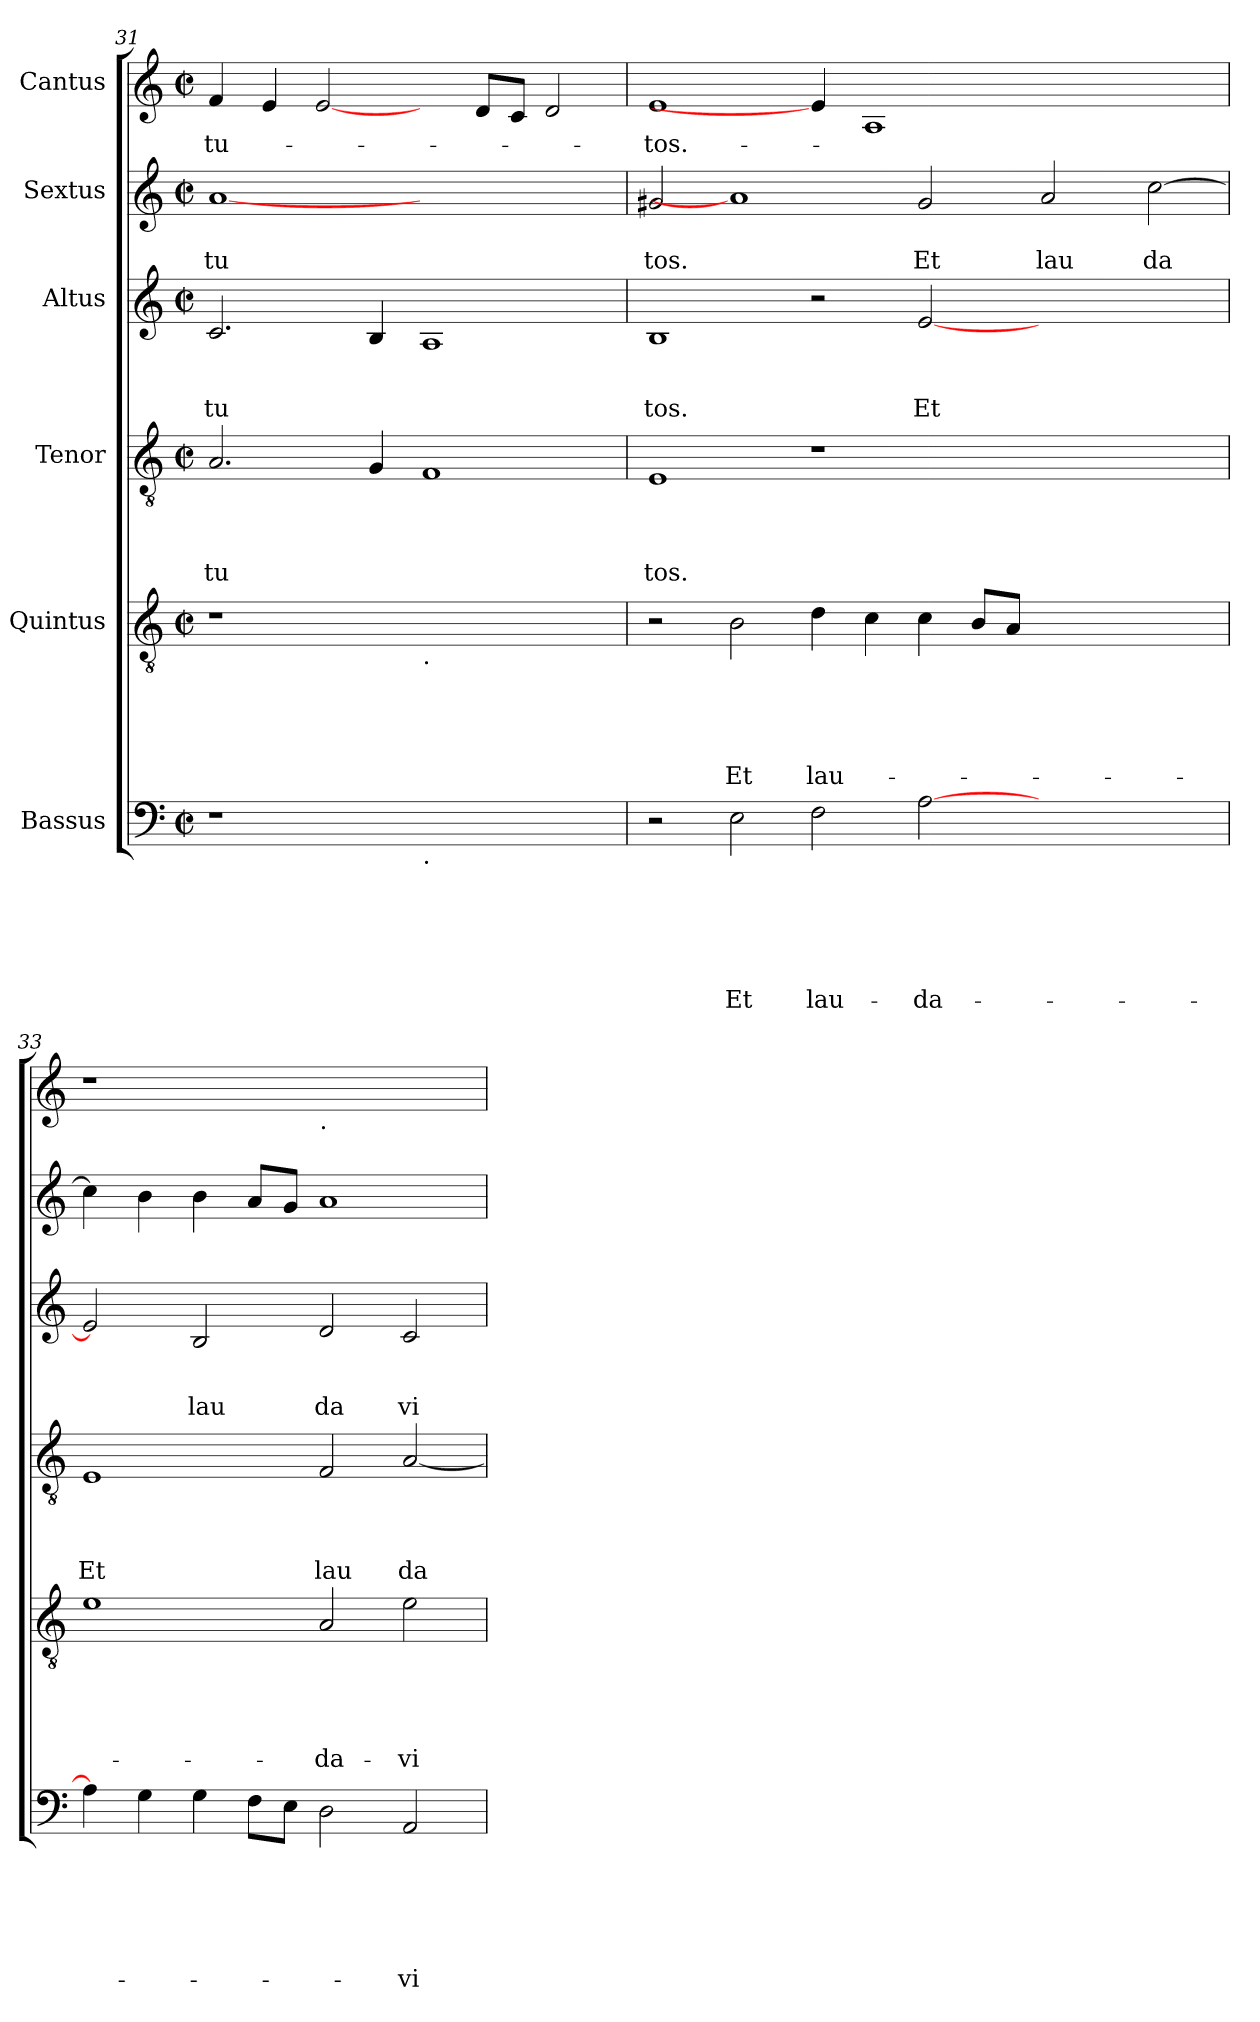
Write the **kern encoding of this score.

**kern	**text	**text	**text	**text	**text	**text	**kern	**text	**text	**text	**text	**text	**kern	**text	**text	**text	**text	**kern	**text	**text	**text	**kern	**text	**text	**kern	**text
*part6	*part6	*part6	*part6	*part6	*part6	*part6	*part5	*part5	*part5	*part5	*part5	*part5	*part4	*part4	*part4	*part4	*part4	*part3	*part3	*part3	*part3	*part2	*part2	*part2	*part1	*part1
*staff6	*staff6	*staff6	*staff6	*staff6	*staff6	*staff6	*staff5	*staff5	*staff5	*staff5	*staff5	*staff5	*staff4	*staff4	*staff4	*staff4	*staff4	*staff3	*staff3	*staff3	*staff3	*staff2	*staff2	*staff2	*staff1	*staff1
*I"Bassus	*	*	*	*	*	*	*I"Quintus	*	*	*	*	*	*I"Tenor	*	*	*	*	*I"Altus	*	*	*	*I"Sextus	*	*	*I"Cantus	*
*clefF4	*	*	*	*	*	*	*clefGv2	*	*	*	*	*	*clefGv2	*	*	*	*	*clefG2	*	*	*	*clefG2	*	*	*clefG2	*
*k[]	*	*	*	*	*	*	*k[]	*	*	*	*	*	*k[]	*	*	*	*	*k[]	*	*	*	*k[]	*	*	*k[]	*
*C:	*	*	*	*	*	*	*C:	*	*	*	*	*	*C:	*	*	*	*	*C:	*	*	*	*C:	*	*	*C:	*
*M2/2	*	*	*	*	*	*	*M2/2	*	*	*	*	*	*M2/2	*	*	*	*	*M2/2	*	*	*	*M2/2	*	*	*M2/2	*
*met(c|)	*	*	*	*	*	*	*met(c|)	*	*	*	*	*	*met(c|)	*	*	*	*	*met(c|)	*	*	*	*met(c|)	*	*	*met(c|)	*
=31	=31	=31	=31	=31	=31	=31	=31	=31	=31	=31	=31	=31	=31	=31	=31	=31	=31	=31	=31	=31	=31	=31	=31	=31	=31	=31
!	!	!	!	!	!	!	!	!	!	!	!	!	!	!	!	!	!LO:LY:b	!	!	!	!LO:LY:b	!	!	!LO:LY:b	!	!LO:LY:b
1r	.	.	.	.	.	.	1r	.	.	.	.	.	2.A/	.	.	.	tu	2.c/	.	.	tu	[1a	.	tu	4f/	-tu-
.	.	.	.	.	.	.	.	.	.	.	.	.	.	.	.	.	.	.	.	.	.	.	.	.	4e/	.
.	.	.	.	.	.	.	.	.	.	.	.	.	.	.	.	.	.	.	.	.	.	.	.	.	[2e/	.
.	.	.	.	.	.	.	.	.	.	.	.	.	4G/	.	.	.	.	4B/	.	.	.	.	.	.	.	.
!	!	!	!	!	!	!	!LO:TX:b:t=.	!	!	!	!	!	!	!	!	!	!	!	!	!	!	!	!	!	!	!
!LO:TX:b:t=.	!	!	!	!	!	!	!	!	!	!	!	!	!	!	!	!	!	!	!	!	!	!	!	!	!	!
1ryy	.	.	.	.	.	.	1ryy	.	.	.	.	.	1F	.	.	.	.	1A	.	.	.	1ryy	.	.	4ryy	.
.	.	.	.	.	.	.	.	.	.	.	.	.	.	.	.	.	.	.	.	.	.	.	.	.	8d/L	.
.	.	.	.	.	.	.	.	.	.	.	.	.	.	.	.	.	.	.	.	.	.	.	.	.	8c/J	.
.	.	.	.	.	.	.	.	.	.	.	.	.	.	.	.	.	.	.	.	.	.	.	.	.	2d/	.
=32	=32	=32	=32	=32	=32	=32	=32	=32	=32	=32	=32	=32	=32	=32	=32	=32	=32	=32	=32	=32	=32	=32	=32	=32	=32	=32
!	!	!	!	!	!	!	!	!	!	!	!	!	!	!	!	!	!LO:LY:b	!	!	!	!LO:LY:b	!	!	!LO:LY:b	!	!LO:LY:b
2r	.	.	.	.	.	.	2r	.	.	.	.	.	1E	.	.	.	tos.	1B	.	.	tos.	2g#X/	.	tos.	1e	-tos.-
!	!	!	!	!	!	!LO:LY:b	!	!	!	!	!	!LO:LY:b	!	!	!	!	!	!	!	!	!	!	!	!	!	!
2E\	.	.	.	.	.	Et	2B\	.	.	.	.	Et	.	.	.	.	.	.	.	.	.	1a]	.	.	.	.
!	!	!	!	!	!	!LO:LY:b	!	!	!	!	!	!LO:LY:b	!	!	!	!	!	!	!	!	!	!	!	!	!	!
2F\	.	.	.	.	.	lau-	4d\	.	.	.	.	lau-	1r	.	.	.	.	2r	.	.	.	.	.	.	4e/]	.
.	.	.	.	.	.	.	4c\	.	.	.	.	.	.	.	.	.	.	.	.	.	.	.	.	.	1A	.
!	!	!	!	!	!	!LO:LY:b	!	!	!	!	!	!	!	!	!	!	!	!	!	!	!LO:LY:b	!	!	!LO:LY:b	!	!
[>2A\	.	.	.	.	.	-da-	4c\	.	.	.	.	.	.	.	.	.	.	[<2e/	.	.	Et	2g#/	.	Et	.	.
.	.	.	.	.	.	.	8B/L	.	.	.	.	.	.	.	.	.	.	.	.	.	.	.	.	.	.	.
.	.	.	.	.	.	.	8A/J	.	.	.	.	.	.	.	.	.	.	.	.	.	.	.	.	.	.	.
!	!	!	!	!	!	!	!	!	!	!	!	!	!	!	!	!	!	!	!	!	!	!	!	!LO:LY:b	!	!
1ryy	.	.	.	.	.	.	1ryy	.	.	.	.	.	1ryy	.	.	.	.	1ryy	.	.	.	2a/	.	lau	.	.
.	.	.	.	.	.	.	.	.	.	.	.	.	.	.	.	.	.	.	.	.	.	.	.	.	2.ryy	.
!	!	!	!	!	!	!	!	!	!	!	!	!	!	!	!	!	!	!	!	!	!	!	!	!LO:LY:b	!	!
.	.	.	.	.	.	.	.	.	.	.	.	.	.	.	.	.	.	.	.	.	.	[>2cc\	.	da	.	.
=33	=33	=33	=33	=33	=33	=33	=33	=33	=33	=33	=33	=33	=33	=33	=33	=33	=33	=33	=33	=33	=33	=33	=33	=33	=33	=33
!	!	!	!	!	!	!	!	!	!	!	!	!	!	!	!	!	!LO:LY:b	!	!	!	!	!	!	!	!	!
4A\]	.	.	.	.	.	.	1e	.	.	.	.	.	1E	.	.	.	Et	2e/]	.	.	.	4cc\]	.	.	1r	.
4G\	.	.	.	.	.	.	.	.	.	.	.	.	.	.	.	.	.	.	.	.	.	4b\	.	.	.	.
!	!	!	!	!	!	!	!	!	!	!	!	!	!	!	!	!	!	!	!	!	!LO:LY:b	!	!	!	!	!
4G\	.	.	.	.	.	.	.	.	.	.	.	.	.	.	.	.	.	2B/	.	.	lau	4b\	.	.	.	.
8F\L	.	.	.	.	.	.	.	.	.	.	.	.	.	.	.	.	.	.	.	.	.	8a/L	.	.	.	.
8E\J	.	.	.	.	.	.	.	.	.	.	.	.	.	.	.	.	.	.	.	.	.	8g/J	.	.	.	.
!	!	!	!	!	!	!	!	!	!	!	!	!	!	!	!	!	!	!	!	!	!	!	!	!	!LO:TX:b:t=.	!
!	!	!	!	!	!	!	!	!	!	!	!	!LO:LY:b	!	!	!	!	!LO:LY:b	!	!	!	!LO:LY:b	!	!	!	!	!
2D\	.	.	.	.	.	.	2A/	.	.	.	.	-da-	2F/	.	.	.	lau	2d/	.	.	da	1a	.	.	1ryy	.
!	!	!	!	!	!	!LO:LY:b	!	!	!	!	!	!LO:LY:b	!	!	!	!	!LO:LY:b	!	!	!	!LO:LY:b	!	!	!	!	!
2AA/	.	.	.	.	.	-vi	2e\	.	.	.	.	-vi	[<2A/	.	.	.	da	2c/	.	.	vi	.	.	.	.	.
=	=	=	=	=	=	=	=	=	=	=	=	=	=	=	=	=	=	=	=	=	=	=	=	=	=	=
*-	*-	*-	*-	*-	*-	*-	*-	*-	*-	*-	*-	*-	*-	*-	*-	*-	*-	*-	*-	*-	*-	*-	*-	*-	*-	*-
